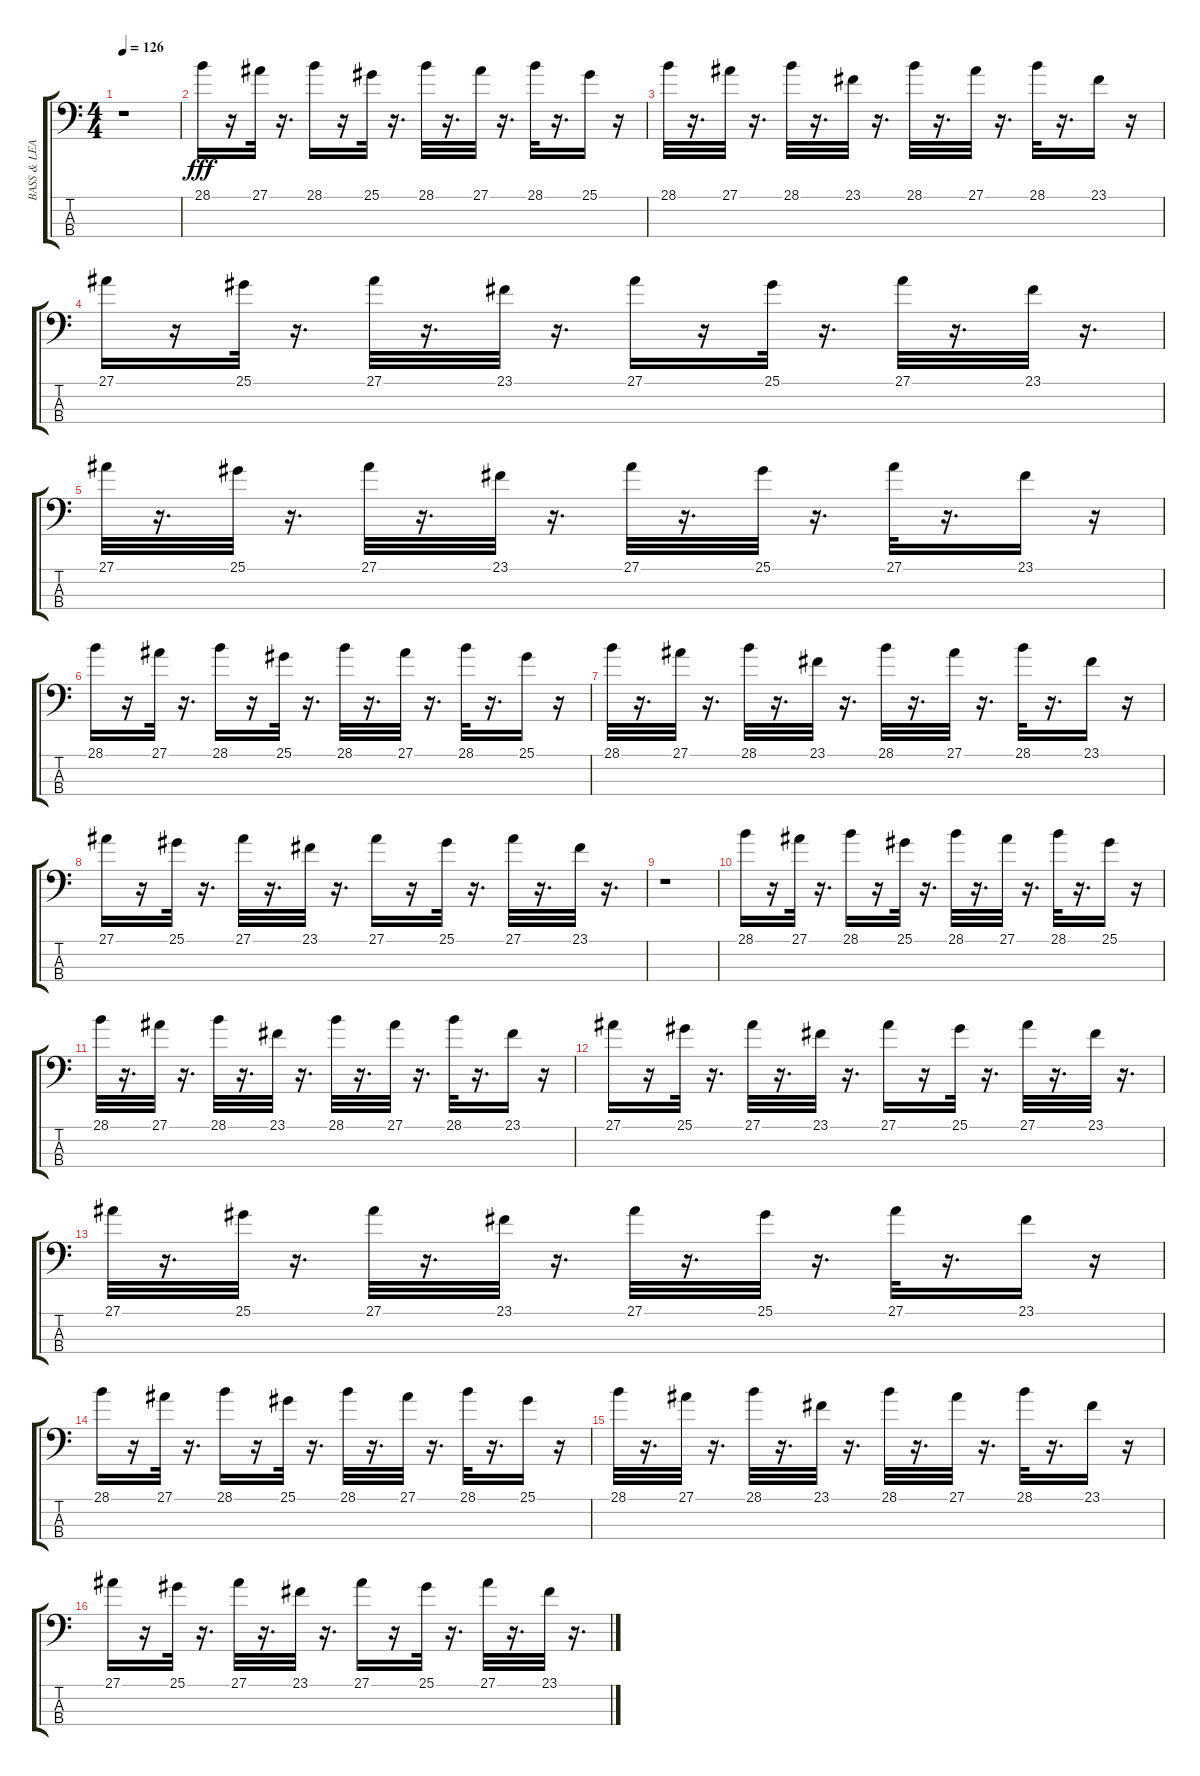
\track ("BASS & LEA" "BASS & LEA") {instrument lead8bassandlead}
\staff {score tabs}
\tuning (G2 D2 A1 E1) {hide}
\ts (4 4)
\tempo 126
\clef f4
\ks c
r.1{dy fff} |
28.1.16 r.16 27.1.32 r.16{d} 28.1.16 r.16 25.1.32 r.16{d} 28.1.32 r.16{d} 27.1.32 r.16{d} 28.1.32 r.16{d} 25.1.16 r.16 |
28.1.32 r.16{d} 27.1.32 r.16{d} 28.1.32 r.16{d} 23.1.32 r.16{d} 28.1.32 r.16{d} 27.1.32 r.16{d} 28.1.32 r.16{d} 23.1.16 r.16 |
27.1.16 r.16 25.1.32 r.16{d} 27.1.32 r.16{d} 23.1.32 r.16{d} 27.1.16 r.16 25.1.32 r.16{d} 27.1.32 r.16{d} 23.1.32 r.16{d} |
27.1.32 r.16{d} 25.1.32 r.16{d} 27.1.32 r.16{d} 23.1.32 r.16{d} 27.1.32 r.16{d} 25.1.32 r.16{d} 27.1.32 r.16{d} 23.1.16 r.16 |
28.1.16 r.16 27.1.32 r.16{d} 28.1.16 r.16 25.1.32 r.16{d} 28.1.32 r.16{d} 27.1.32 r.16{d} 28.1.32 r.16{d} 25.1.16 r.16 |
28.1.32 r.16{d} 27.1.32 r.16{d} 28.1.32 r.16{d} 23.1.32 r.16{d} 28.1.32 r.16{d} 27.1.32 r.16{d} 28.1.32 r.16{d} 23.1.16 r.16 |
27.1.16 r.16 25.1.32 r.16{d} 27.1.32 r.16{d} 23.1.32 r.16{d} 27.1.16 r.16 25.1.32 r.16{d} 27.1.32 r.16{d} 23.1.32 r.16{d} |
r.1 |
28.1.16 r.16 27.1.32 r.16{d} 28.1.16 r.16 25.1.32 r.16{d} 28.1.32 r.16{d} 27.1.32 r.16{d} 28.1.32 r.16{d} 25.1.16 r.16 |
28.1.32 r.16{d} 27.1.32 r.16{d} 28.1.32 r.16{d} 23.1.32 r.16{d} 28.1.32 r.16{d} 27.1.32 r.16{d} 28.1.32 r.16{d} 23.1.16 r.16 |
27.1.16 r.16 25.1.32 r.16{d} 27.1.32 r.16{d} 23.1.32 r.16{d} 27.1.16 r.16 25.1.32 r.16{d} 27.1.32 r.16{d} 23.1.32 r.16{d} |
27.1.32 r.16{d} 25.1.32 r.16{d} 27.1.32 r.16{d} 23.1.32 r.16{d} 27.1.32 r.16{d} 25.1.32 r.16{d} 27.1.32 r.16{d} 23.1.16 r.16 |
28.1.16 r.16 27.1.32 r.16{d} 28.1.16 r.16 25.1.32 r.16{d} 28.1.32 r.16{d} 27.1.32 r.16{d} 28.1.32 r.16{d} 25.1.16 r.16 |
28.1.32 r.16{d} 27.1.32 r.16{d} 28.1.32 r.16{d} 23.1.32 r.16{d} 28.1.32 r.16{d} 27.1.32 r.16{d} 28.1.32 r.16{d} 23.1.16 r.16 |
27.1.16 r.16 25.1.32 r.16{d} 27.1.32 r.16{d} 23.1.32 r.16{d} 27.1.16 r.16 25.1.32 r.16{d} 27.1.32 r.16{d} 23.1.32 r.16{d}
